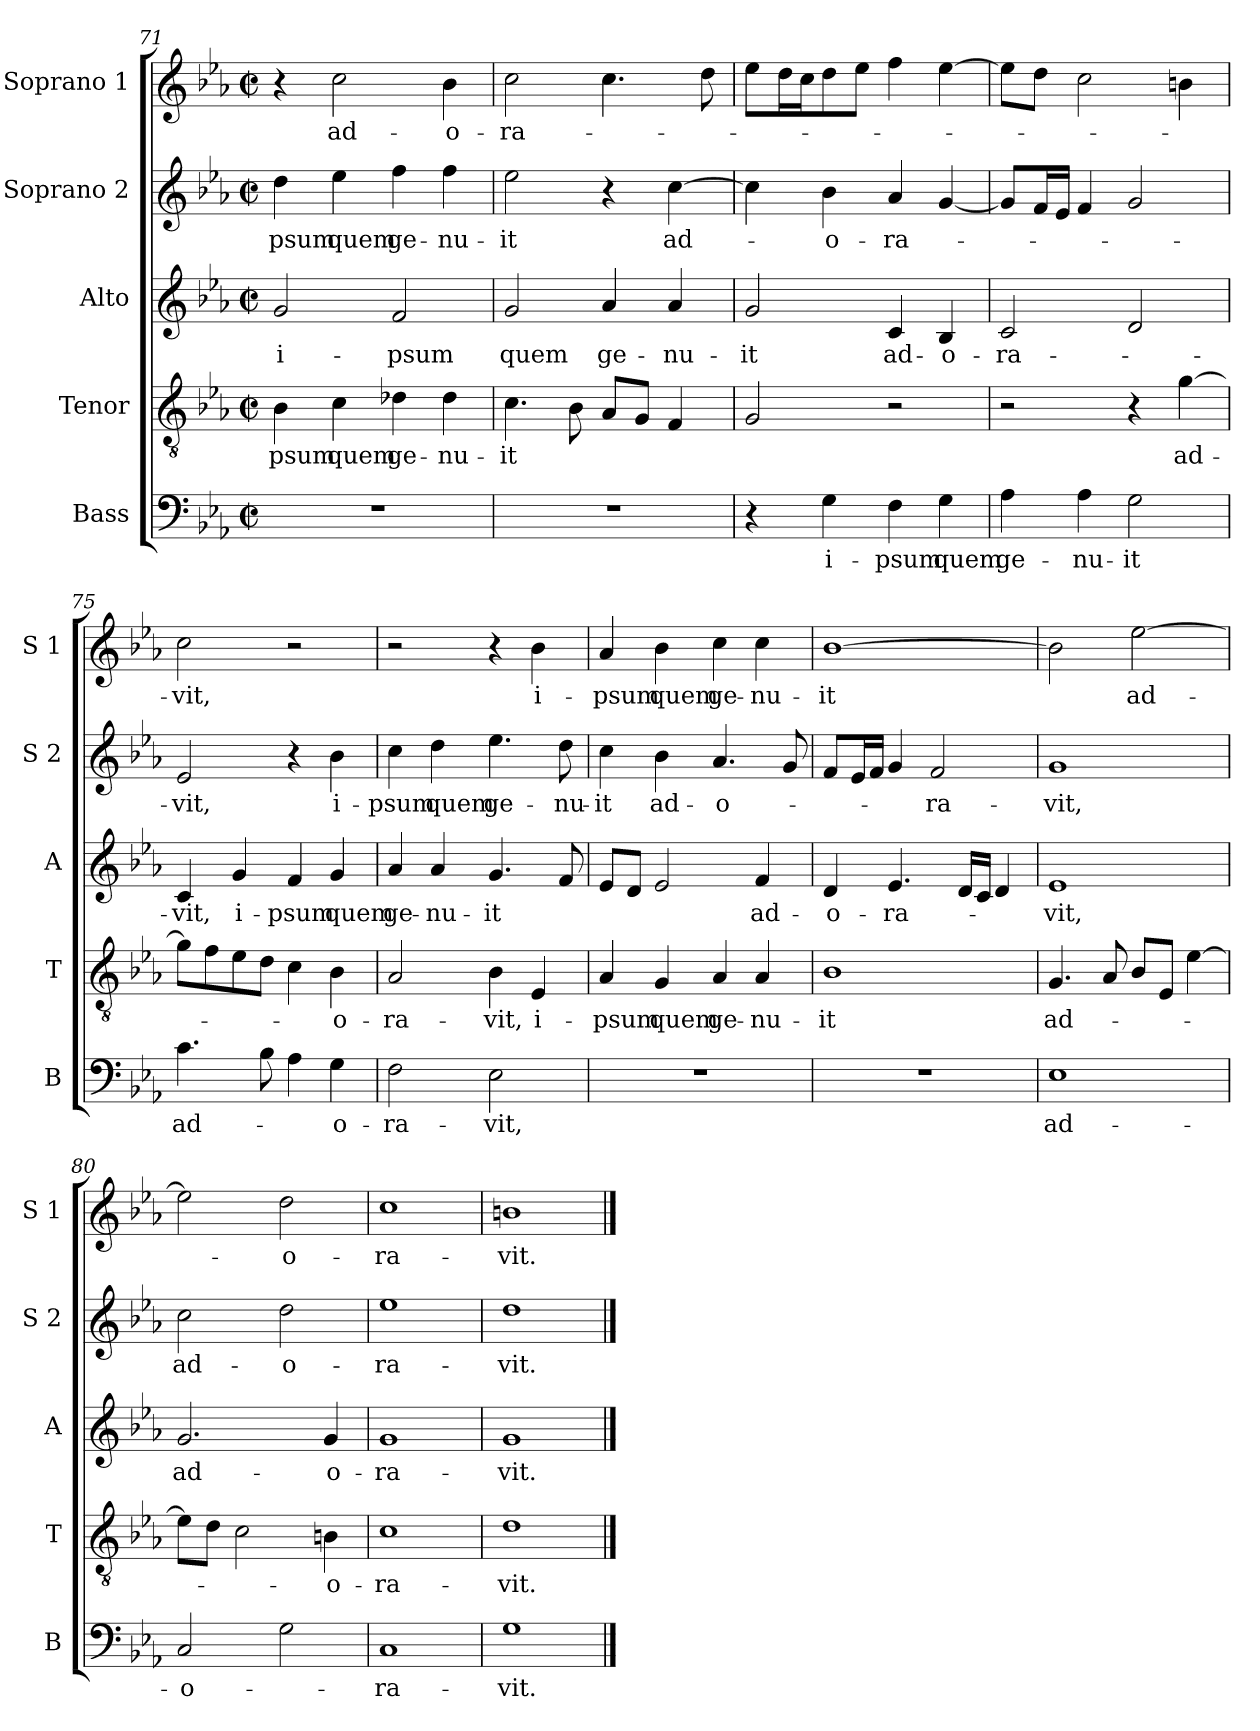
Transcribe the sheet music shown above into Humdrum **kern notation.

**kern	**text	**kern	**text	**kern	**text	**kern	**text	**kern	**text
*part5	*part5	*part4	*part4	*part3	*part3	*part2	*part2	*part1	*part1
*staff5	*staff5	*staff4	*staff4	*staff3	*staff3	*staff2	*staff2	*staff1	*staff1
*I"Bass	*	*I"Tenor	*	*I"Alto	*	*I"Soprano 2	*	*I"Soprano 1	*
*I'B	*	*I'T	*	*I'A	*	*I'S 2	*	*I'S 1	*
*clefF4	*	*clefGv2	*	*clefG2	*	*clefG2	*	*clefG2	*
*k[b-e-a-]	*	*k[b-e-a-]	*	*k[b-e-a-]	*	*k[b-e-a-]	*	*k[b-e-a-]	*
*E-:	*	*E-:	*	*E-:	*	*E-:	*	*E-:	*
*M2/2	*	*M2/2	*	*M2/2	*	*M2/2	*	*M2/2	*
*met(c|)	*	*met(c|)	*	*met(c|)	*	*met(c|)	*	*met(c|)	*
=71	=71	=71	=71	=71	=71	=71	=71	=71	=71
!	!	!	!LO:LY:b	!	!LO:LY:b	!	!LO:LY:b	!	!
1r	.	4B-\	-psum	2g/	i-	4dd\	-psum	4r	.
!	!	!	!LO:LY:b	!	!	!	!LO:LY:b	!	!LO:LY:b
.	.	4c\	quem	.	.	4ee-\	quem	2cc\	ad-
!	!	!	!LO:LY:b	!	!LO:LY:b	!	!LO:LY:b	!	!
.	.	4d-X\	ge-	2f/	-psum	4ff\	ge-	.	.
!	!	!	!LO:LY:b	!	!	!	!LO:LY:b	!	!LO:LY:b
.	.	4d-\	-nu-	.	.	4ff\	-nu-	4b-\	-o-
!!LO:PB:g=z
=72	=72	=72	=72	=72	=72	=72	=72	=72	=72
!	!	!	!LO:LY:b	!	!LO:LY:b	!	!LO:LY:b	!	!LO:LY:b
1r	.	4.c\	-it	2g/	quem	2ee-\	-it	2cc\	-ra-
.	.	8B-\	.	.	.	.	.	.	.
!	!	!	!	!	!LO:LY:b	!	!	!	!
.	.	8A-/L	.	4a-/	ge-	4r	.	4.cc\	.
.	.	8G/J	.	.	.	.	.	.	.
!	!	!	!	!	!LO:LY:b	!	!LO:LY:b	!	!
.	.	4F/	.	4a-/	-nu-	[4cc\	ad-	.	.
.	.	.	.	.	.	.	.	8dd\	.
=73	=73	=73	=73	=73	=73	=73	=73	=73	=73
!	!	!	!	!	!LO:LY:b	!	!	!	!
4r	.	2G/	.	2g/	-it	4cc\]	.	8ee-\L	.
.	.	.	.	.	.	.	.	16dd\L	.
.	.	.	.	.	.	.	.	16cc\J	.
!	!LO:LY:b	!	!	!	!	!	!LO:LY:b	!	!
4G\	i-	.	.	.	.	4b-\	-o-	8dd\	.
.	.	.	.	.	.	.	.	8ee-\J	.
!	!LO:LY:b	!	!	!	!LO:LY:b	!	!LO:LY:b	!	!
4F\	-psum	2r	.	4c/	ad-	4a-/	-ra-	4ff\	.
!	!LO:LY:b	!	!	!	!LO:LY:b	!	!	!	!
4G\	quem	.	.	4B-/	-o-	[4g/	.	[4ee-\	.
=74	=74	=74	=74	=74	=74	=74	=74	=74	=74
!	!LO:LY:b	!	!	!	!LO:LY:b	!	!	!	!
4A-\	ge-	2r	.	2c/	-ra-	8g/L]	.	8ee-\L]	.
.	.	.	.	.	.	16f/L	.	8dd\J	.
.	.	.	.	.	.	16e-/JJ	.	.	.
!	!LO:LY:b	!	!	!	!	!	!	!	!
4A-\	-nu-	.	.	.	.	4f/	.	2cc\	.
!	!LO:LY:b	!	!	!	!	!	!	!	!
2G\	-it	4r	.	2d/	.	2g/	.	.	.
!	!	!	!LO:LY:b	!	!	!	!	!	!
.	.	[4g\	ad-	.	.	.	.	4bn\	.
=75	=75	=75	=75	=75	=75	=75	=75	=75	=75
!	!LO:LY:b	!	!	!	!LO:LY:b	!	!LO:LY:b	!	!LO:LY:b
4.c\	ad-	8g\L]	.	4c/	-vit,	2e-/	-vit,	2cc\	-vit,
.	.	8f\	.	.	.	.	.	.	.
!	!	!	!	!	!LO:LY:b	!	!	!	!
.	.	8e-\	.	4g/	i-	.	.	.	.
8B-\	.	8d\J	.	.	.	.	.	.	.
!	!	!	!	!	!LO:LY:b	!	!	!	!
4A-\	.	4c\	.	4f/	-psum	4r	.	2r	.
!	!LO:LY:b	!	!LO:LY:b	!	!LO:LY:b	!	!LO:LY:b	!	!
4G\	-o-	4B-\	-o-	4g/	quem	4b-\	i-	.	.
!!LO:LB:g=z
=76	=76	=76	=76	=76	=76	=76	=76	=76	=76
!	!LO:LY:b	!	!LO:LY:b	!	!LO:LY:b	!	!LO:LY:b	!	!
2F\	-ra-	2A-/	-ra-	4a-/	ge-	4cc\	-psum	2r	.
!	!	!	!	!	!LO:LY:b	!	!LO:LY:b	!	!
.	.	.	.	4a-/	-nu-	4dd\	quem	.	.
!	!LO:LY:b	!	!LO:LY:b	!	!LO:LY:b	!	!LO:LY:b	!	!
2E-\	-vit,	4B-\	-vit,	4.g/	-it	4.ee-\	ge-	4r	.
!	!	!	!LO:LY:b	!	!	!	!	!	!LO:LY:b
.	.	4E-/	i-	.	.	.	.	4b-\	i-
!	!	!	!	!	!	!	!LO:LY:b	!	!
.	.	.	.	8f/	.	8dd\	-nu-	.	.
=77	=77	=77	=77	=77	=77	=77	=77	=77	=77
!	!	!	!LO:LY:b	!	!	!	!LO:LY:b	!	!LO:LY:b
1r	.	4A-/	-psum	8e-/L	.	4cc\	-it	4a-/	-psum
.	.	.	.	8d/J	.	.	.	.	.
!	!	!	!LO:LY:b	!	!	!	!LO:LY:b	!	!LO:LY:b
.	.	4G/	quem	2e-/	.	4b-\	ad-	4b-\	quem
!	!	!	!LO:LY:b	!	!	!	!LO:LY:b	!	!LO:LY:b
.	.	4A-/	ge-	.	.	4.a-/	-o-	4cc\	ge-
!	!	!	!LO:LY:b	!	!LO:LY:b	!	!	!	!LO:LY:b
.	.	4A-/	-nu-	4f/	ad-	.	.	4cc\	-nu-
.	.	.	.	.	.	8g/	.	.	.
=78	=78	=78	=78	=78	=78	=78	=78	=78	=78
!	!	!	!LO:LY:b	!	!LO:LY:b	!	!	!	!LO:LY:b
1r	.	1B-	-it	4d/	-o-	8f/L	.	[1b-	-it
.	.	.	.	.	.	16e-/L	.	.	.
.	.	.	.	.	.	16f/JJ	.	.	.
!	!	!	!	!	!LO:LY:b	!	!	!	!
.	.	.	.	4.e-/	-ra-	4g/	.	.	.
!	!	!	!	!	!	!	!LO:LY:b	!	!
.	.	.	.	.	.	2f/	-ra-	.	.
.	.	.	.	16d/LL	.	.	.	.	.
.	.	.	.	16c/JJ	.	.	.	.	.
.	.	.	.	4d/	.	.	.	.	.
=79	=79	=79	=79	=79	=79	=79	=79	=79	=79
!	!LO:LY:b	!	!LO:LY:b	!	!LO:LY:b	!	!LO:LY:b	!	!
1E-	ad-	4.G/	ad-	1e-	-vit,	1g	-vit,	2b-\]	.
.	.	8A-/	.	.	.	.	.	.	.
!	!	!	!	!	!	!	!	!	!LO:LY:b
.	.	8B-/L	.	.	.	.	.	[2ee-\	ad-
.	.	8E-/J	.	.	.	.	.	.	.
.	.	[4e-\	.	.	.	.	.	.	.
!!LO:PB:g=z
=80	=80	=80	=80	=80	=80	=80	=80	=80	=80
!	!LO:LY:b	!	!	!	!LO:LY:b	!	!LO:LY:b	!	!
2C/	-o-	8e-\L]	.	2.g/	ad-	2cc\	ad-	2ee-\]	.
.	.	8d\J	.	.	.	.	.	.	.
.	.	2c\	.	.	.	.	.	.	.
!	!	!	!	!	!	!	!LO:LY:b	!	!LO:LY:b
2G\	.	.	.	.	.	2dd\	-o-	2dd\	-o-
!	!	!	!LO:LY:b	!	!LO:LY:b	!	!	!	!
.	.	4Bn\	-o-	4g/	-o-	.	.	.	.
=81	=81	=81	=81	=81	=81	=81	=81	=81	=81
!	!LO:LY:b	!	!LO:LY:b	!	!LO:LY:b	!	!LO:LY:b	!	!LO:LY:b
1C	-ra-	1c	-ra-	1g	-ra-	1ee-	-ra-	1cc	-ra-
=82	=82	=82	=82	=82	=82	=82	=82	=82	=82
!	!LO:LY:b	!	!LO:LY:b	!	!LO:LY:b	!	!LO:LY:b	!	!LO:LY:b
1G	-vit.	1d	-vit.	1g	-vit.	1dd	-vit.	1bn	-vit.
==	==	==	==	==	==	==	==	==	==
*-	*-	*-	*-	*-	*-	*-	*-	*-	*-
